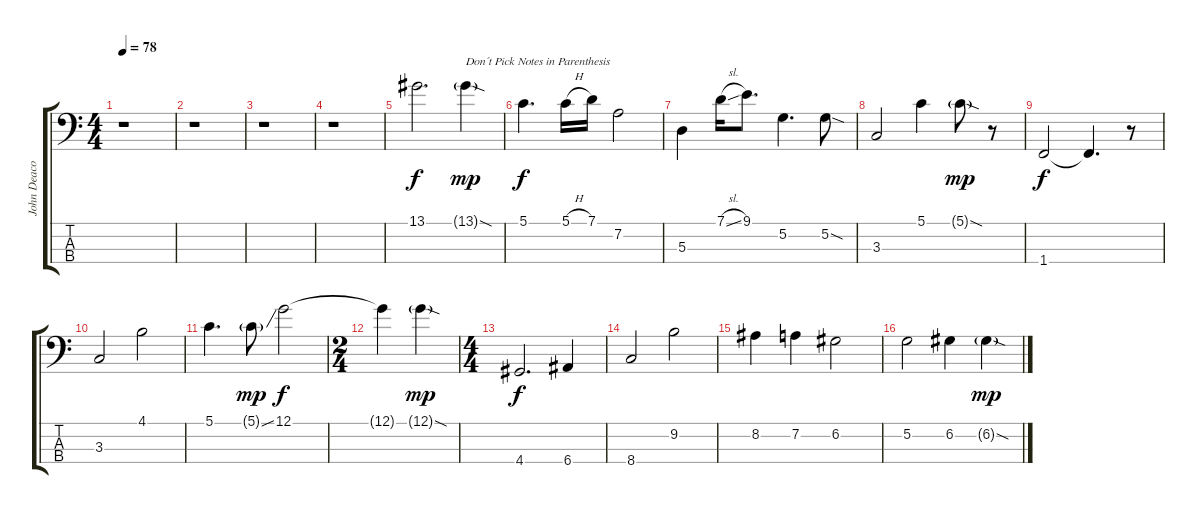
\track ("John Deacon - Fender Precision" "John Deaco") {instrument electricbassfinger}
\staff {score tabs}
\tuning (G2 D2 A1 E1) {hide}
\ts (4 4)
\tempo 78
\clef f4
\ks c
r.1{dy f instrument electricbassfinger} |
r.1 |
r.1 |
r.1 |
13.1.2{d} 13.1{sod g}.4{txt "Don´t Pick Notes in Parenthesis" dy mp} |
5.1.4{d dy f} 5.1{h}.16 7.1.16 7.2.2 |
5.3.4 7.1{sl}.16 9.1.8{d} 5.2.4{d} 5.2{sod}.8 |
3.3.2 5.1.4 5.1{sod g}.8{dy mp} r.8 |
1.4.2{dy f} 1.4{t}.4{d} r.8 |
3.3.2 4.1.2 |
5.1.4{d} 5.1{ss g}.8{dy mp} 12.1.2{dy f} |
\ts (2 4)
12.1{t}.4 12.1{sod g}.4{dy mp} |
\ts (4 4)
4.4.2{d dy f} 6.4.4 |
8.4.2 9.2.2 |
8.2.4 7.2.4 6.2.2 |
5.2.2 6.2.4 6.2{sod g}.4{dy mp}
